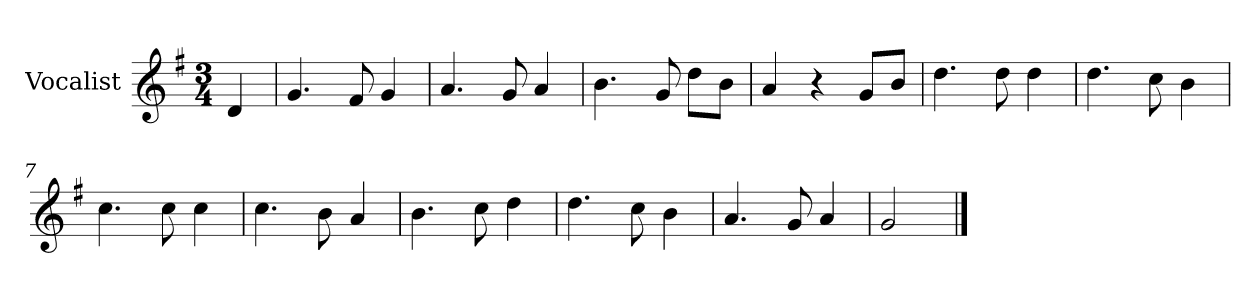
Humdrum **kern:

**kern
*part1
*staff1
*I"Vocalist
*k[f#]
*G:
*M3/4
=
4d
=1
4.g
8f#
4g
=2
4.a
8g
4a
=3
4.b
8g
8ddL
8bJ
=4
4a
4r
8gL
8bJ
=5
4.dd
8dd
4dd
=6
4.dd
8cc
4b
=7
4.cc
8cc
4cc
=8
4.cc
8b
4a
=9
4.b
8cc
4dd
=10
4.dd
8cc
4b
=11
4.a
8g
4a
=12
2g
==
*-
